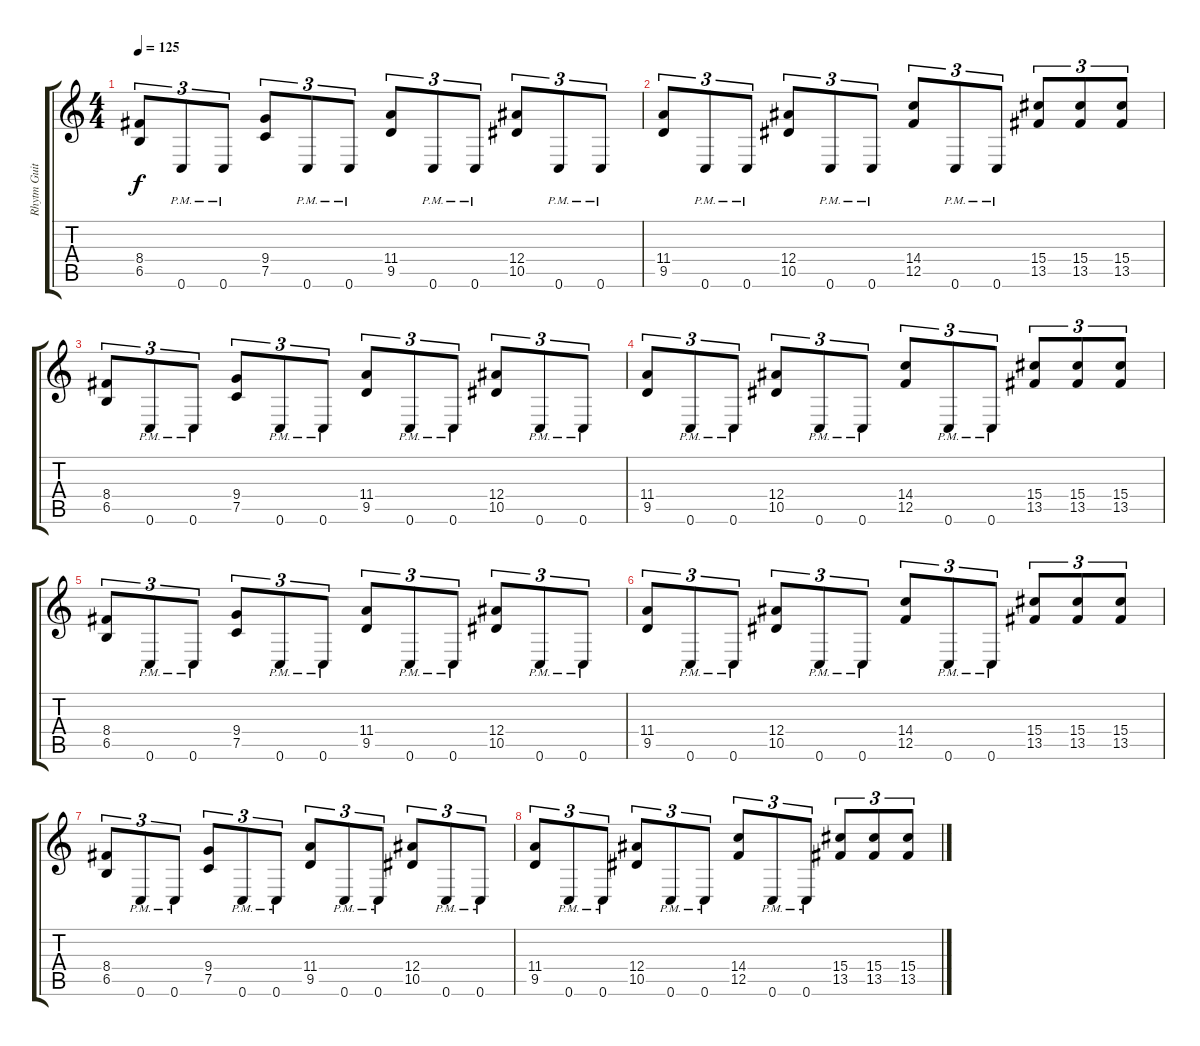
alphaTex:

\track ("Rhytm Guitar" "Rhytm Guit") {instrument distortionguitar}
\staff {score tabs}
\tuning (C4 G3 Eb3 Bb2 F2 C2) {hide}
\ts (4 4)
\tempo 125
\clef g2
\ks c
(8.4 6.5).8{tu (3 2) dy f balance 16} 0.6{pm}.8{tu (3 2)} 0.6{pm}.8{tu (3 2)} (9.4 7.5).8{tu (3 2)} 0.6{pm}.8{tu (3 2)} 0.6{pm}.8{tu (3 2)} (11.4 9.5).8{tu (3 2)} 0.6{pm}.8{tu (3 2)} 0.6{pm}.8{tu (3 2)} (12.4 10.5).8{tu (3 2)} 0.6{pm}.8{tu (3 2)} 0.6{pm}.8{tu (3 2)} |
(11.4 9.5).8{tu (3 2)} 0.6{pm}.8{tu (3 2)} 0.6{pm}.8{tu (3 2)} (12.4 10.5).8{tu (3 2)} 0.6{pm}.8{tu (3 2)} 0.6{pm}.8{tu (3 2)} (14.4 12.5).8{tu (3 2)} 0.6{pm}.8{tu (3 2)} 0.6{pm}.8{tu (3 2)} (15.4 13.5).8{tu (3 2)} (15.4 13.5).8{tu (3 2)} (15.4 13.5).8{tu (3 2)} |
(8.4 6.5).8{tu (3 2)} 0.6{pm}.8{tu (3 2)} 0.6{pm}.8{tu (3 2)} (9.4 7.5).8{tu (3 2)} 0.6{pm}.8{tu (3 2)} 0.6{pm}.8{tu (3 2)} (11.4 9.5).8{tu (3 2)} 0.6{pm}.8{tu (3 2)} 0.6{pm}.8{tu (3 2)} (12.4 10.5).8{tu (3 2)} 0.6{pm}.8{tu (3 2)} 0.6{pm}.8{tu (3 2)} |
(11.4 9.5).8{tu (3 2)} 0.6{pm}.8{tu (3 2)} 0.6{pm}.8{tu (3 2)} (12.4 10.5).8{tu (3 2)} 0.6{pm}.8{tu (3 2)} 0.6{pm}.8{tu (3 2)} (14.4 12.5).8{tu (3 2)} 0.6{pm}.8{tu (3 2)} 0.6{pm}.8{tu (3 2)} (15.4 13.5).8{tu (3 2)} (15.4 13.5).8{tu (3 2)} (15.4 13.5).8{tu (3 2)} |
(8.4 6.5).8{tu (3 2)} 0.6{pm}.8{tu (3 2)} 0.6{pm}.8{tu (3 2)} (9.4 7.5).8{tu (3 2)} 0.6{pm}.8{tu (3 2)} 0.6{pm}.8{tu (3 2)} (11.4 9.5).8{tu (3 2)} 0.6{pm}.8{tu (3 2)} 0.6{pm}.8{tu (3 2)} (12.4 10.5).8{tu (3 2)} 0.6{pm}.8{tu (3 2)} 0.6{pm}.8{tu (3 2)} |
(11.4 9.5).8{tu (3 2)} 0.6{pm}.8{tu (3 2)} 0.6{pm}.8{tu (3 2)} (12.4 10.5).8{tu (3 2)} 0.6{pm}.8{tu (3 2)} 0.6{pm}.8{tu (3 2)} (14.4 12.5).8{tu (3 2)} 0.6{pm}.8{tu (3 2)} 0.6{pm}.8{tu (3 2)} (15.4 13.5).8{tu (3 2)} (15.4 13.5).8{tu (3 2)} (15.4 13.5).8{tu (3 2)} |
(8.4 6.5).8{tu (3 2)} 0.6{pm}.8{tu (3 2)} 0.6{pm}.8{tu (3 2)} (9.4 7.5).8{tu (3 2)} 0.6{pm}.8{tu (3 2)} 0.6{pm}.8{tu (3 2)} (11.4 9.5).8{tu (3 2)} 0.6{pm}.8{tu (3 2)} 0.6{pm}.8{tu (3 2)} (12.4 10.5).8{tu (3 2)} 0.6{pm}.8{tu (3 2)} 0.6{pm}.8{tu (3 2)} |
(11.4 9.5).8{tu (3 2)} 0.6{pm}.8{tu (3 2)} 0.6{pm}.8{tu (3 2)} (12.4 10.5).8{tu (3 2)} 0.6{pm}.8{tu (3 2)} 0.6{pm}.8{tu (3 2)} (14.4 12.5).8{tu (3 2)} 0.6{pm}.8{tu (3 2)} 0.6{pm}.8{tu (3 2)} (15.4 13.5).8{tu (3 2)} (15.4 13.5).8{tu (3 2)} (15.4 13.5).8{tu (3 2)}
